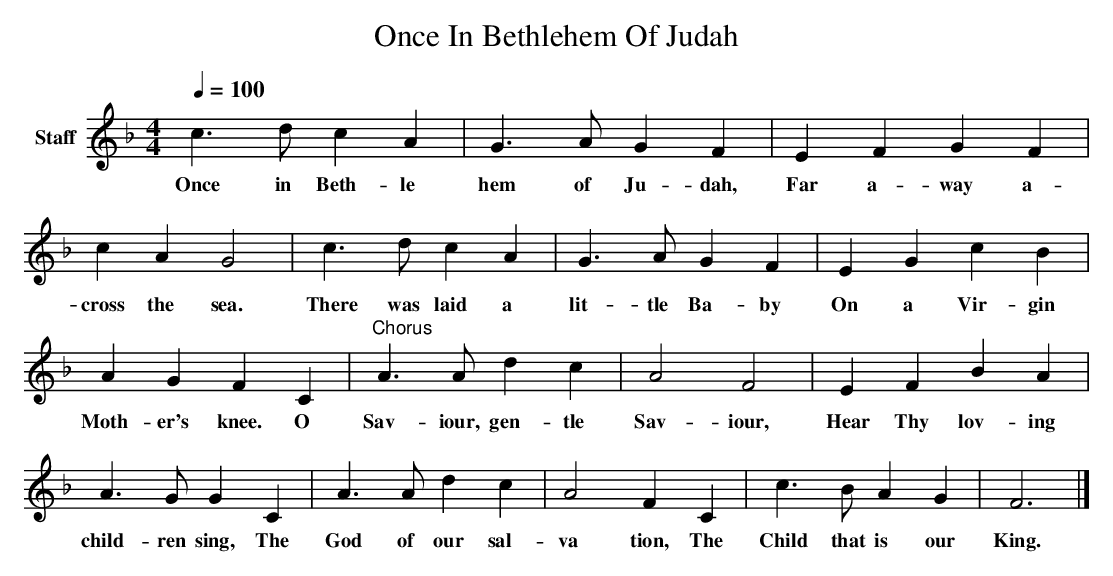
X:1
T: Once In Bethlehem Of Judah
L: 1/4
M: 4/4
Q: 1/4=100
V: P1 name="Staff"
K: F
[V: P1]  c3/ d/ c A | G3/ A/ G F | E F G F | c A G2 | c3/ d/ c A | G3/ A/ G F | E G c B | A G F C |"^Chorus" A3/ A/ d c | A2 F2 | E F B A | A3/ G/ G C | A3/ A/ d c | A2 F C | c3/ B/ A G | F3|]
w: Once in Beth- le hem of Ju- dah, Far a- way a- cross the sea. There was laid a lit- tle Ba- by On a Vir- gin Moth- er's knee. O Sav- iour, gen- tle Sav- iour, Hear Thy lov- ing child- ren sing, The God of our sal- va tion, The Child that is our King.
